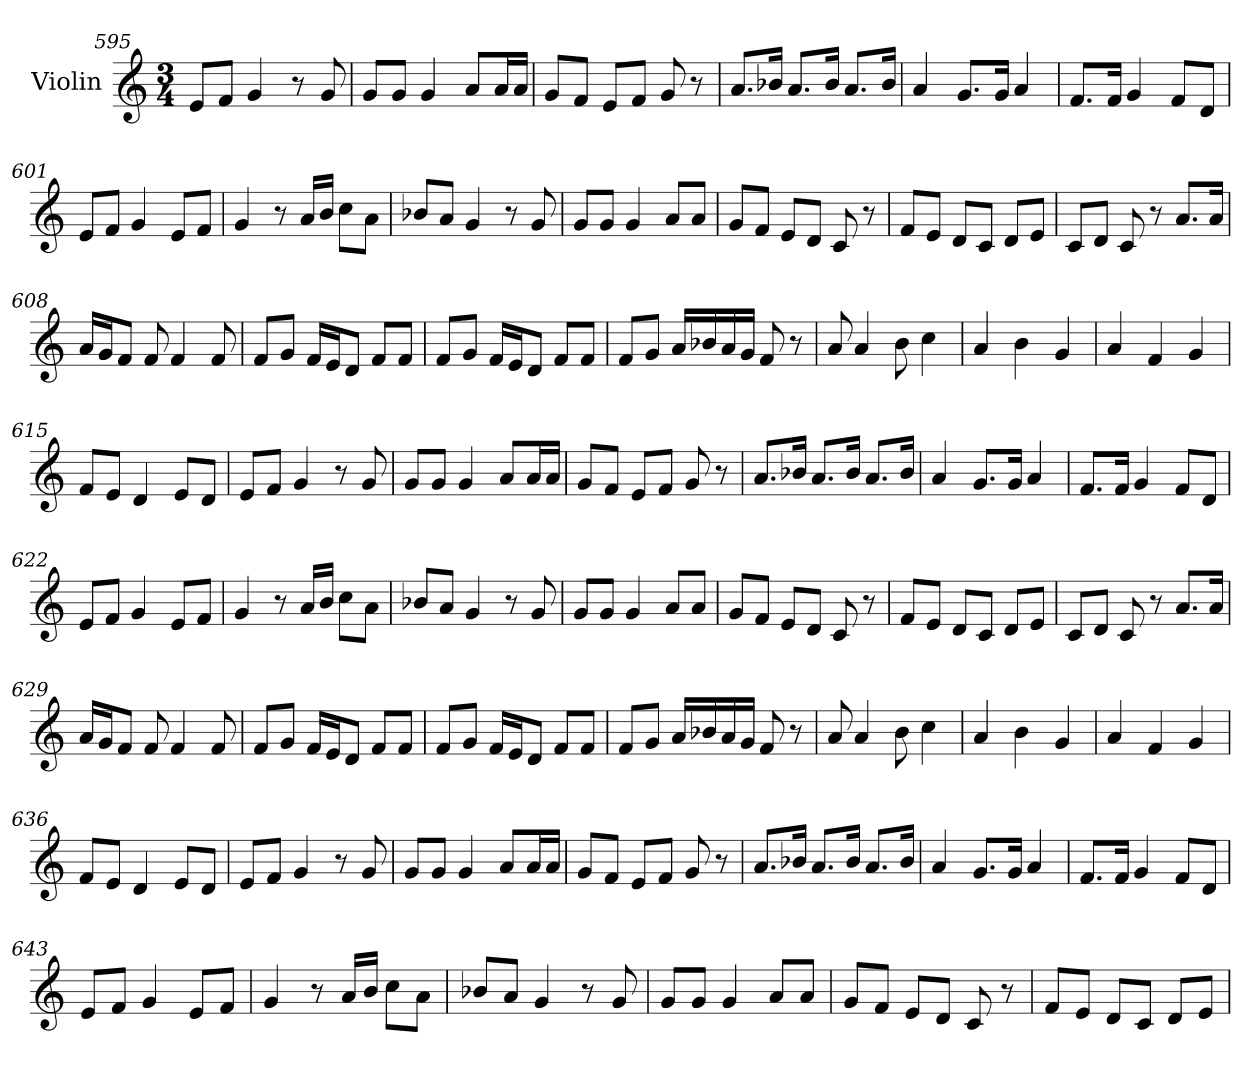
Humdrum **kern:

**kern
*part1
*staff1
*I"Violin
*clefG2
*k[]
*C:
*M3/4
=595
8e/L
8f/J
4g/
8r
8g/
!!LO:PB:g=z
=596
8g/L
8g/J
4g/
8a/L
16a/L
16a/JJ
=597
8g/L
8f/J
8e/L
8f/J
8g/
8r
!!LO:PB:g=z
=598
8.a/L
16b-X/Jk
8.a/L
16b-/Jk
8.a/L
16b-/Jk
=599
4a/
8.g/L
16g/Jk
4a/
=600
8.f/L
16f/Jk
4g/
8f/L
8d/J
=601
8e/L
8f/J
4g/
8e/L
8f/J
!!LO:PB:g=z
=602
4g/
8r
16a/LL
16b/JJ
8cc\L
8a\J
=603
8b-X/L
8a/J
4g/
8r
8g/
!!LO:PB:g=z
=604
8g/L
8g/J
4g/
8a/L
8a/J
=605
8g/L
8f/J
8e/L
8d/J
8c/
8r
=606
8f/L
8e/J
8d/L
8c/J
8d/L
8e/J
=607
8c/L
8d/J
8c/
8r
8.a/L
16a/Jk
=608
16a/LL
16g/J
8f/J
8f/
4f/
8f/
=609
8f/L
8g/J
16f/LL
16e/J
8d/J
8f/L
8f/J
!!LO:PB:g=z
=610
8f/L
8g/J
16f/LL
16e/J
8d/J
8f/L
8f/J
=611
8f/L
8g/J
16a/LL
16b-X/
16a/
16g/JJ
8f/
8r
=612
8a/
4a/
8b\
4cc\
=613
4a/
4b\
4g/
!!LO:PB:g=z
=614
4a/
4f/
4g/
=615
8f/L
8e/J
4d/
8e/L
8d/J
!!LO:PB:g=z
=616
8e/L
8f/J
4g/
8r
8g/
=617
8g/L
8g/J
4g/
8a/L
16a/L
16a/JJ
=618
8g/L
8f/J
8e/L
8f/J
8g/
8r
=619
8.a/L
16b-X/Jk
8.a/L
16b-/Jk
8.a/L
16b-/Jk
!!LO:PB:g=z
=620
4a/
8.g/L
16g/Jk
4a/
=621
8.f/L
16f/Jk
4g/
8f/L
8d/J
!!LO:PB:g=z
=622
8e/L
8f/J
4g/
8e/L
8f/J
=623
4g/
8r
16a/LL
16b/JJ
8cc\L
8a\J
=624
8b-X/L
8a/J
4g/
8r
8g/
=625
8g/L
8g/J
4g/
8a/L
8a/J
!!LO:PB:g=z
=626
8g/L
8f/J
8e/L
8d/J
8c/
8r
=627
8f/L
8e/J
8d/L
8c/J
8d/L
8e/J
!!LO:PB:g=z
=628
8c/L
8d/J
8c/
8r
8.a/L
16a/Jk
=629
16a/LL
16g/J
8f/J
8f/
4f/
8f/
=630
8f/L
8g/J
16f/LL
16e/J
8d/J
8f/L
8f/J
!!LO:PB:g=z
=631
8f/L
8g/J
16f/LL
16e/J
8d/J
8f/L
8f/J
!!LO:LB:g=z
=632
8f/L
8g/J
16a/LL
16b-X/
16a/
16g/JJ
8f/
8r
!!LO:PB:g=z
=633
8a/
4a/
8b\
4cc\
=634
4a/
4b\
4g/
=635
4a/
4f/
4g/
=636
8f/L
8e/J
4d/
8e/L
8d/J
=637
8e/L
8f/J
4g/
8r
8g/
!!LO:PB:g=z
=638
8g/L
8g/J
4g/
8a/L
16a/L
16a/JJ
=639
8g/L
8f/J
8e/L
8f/J
8g/
8r
!!LO:PB:g=z
=640
8.a/L
16b-X/Jk
8.a/L
16b-/Jk
8.a/L
16b-/Jk
=641
4a/
8.g/L
16g/Jk
4a/
=642
8.f/L
16f/Jk
4g/
8f/L
8d/J
=643
8e/L
8f/J
4g/
8e/L
8f/J
!!LO:PB:g=z
=644
4g/
8r
16a/LL
16b/JJ
8cc\L
8a\J
=645
8b-X/L
8a/J
4g/
8r
8g/
!!LO:PB:g=z
=646
8g/L
8g/J
4g/
8a/L
8a/J
=647
8g/L
8f/J
8e/L
8d/J
8c/
8r
=648
8f/L
8e/J
8d/L
8c/J
8d/L
8e/J
=
*-
